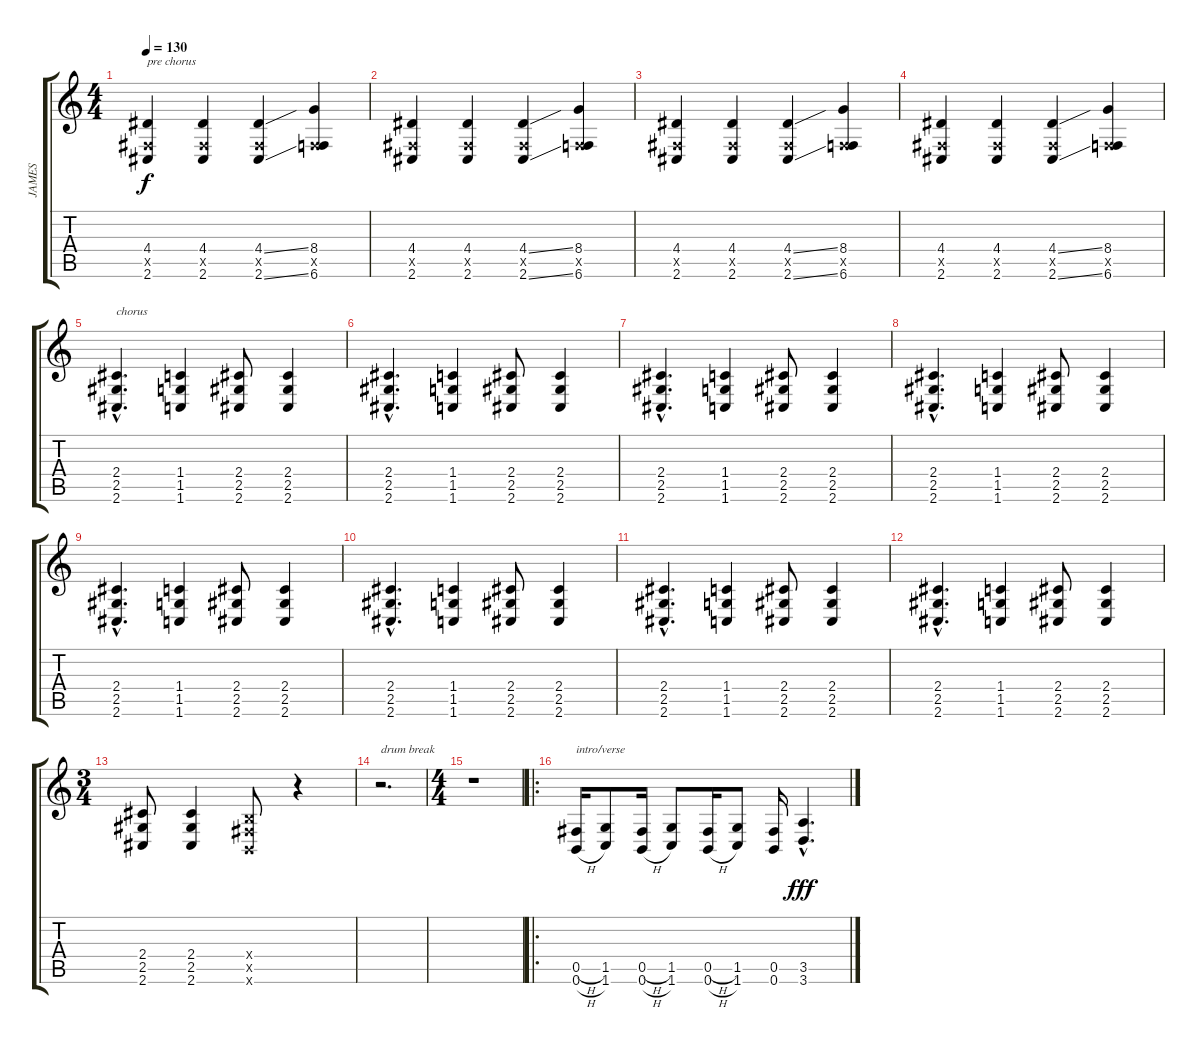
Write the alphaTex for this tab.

\track ("JAMES" "JAMES") {instrument distortionguitar}
\staff {score tabs}
\tuning (Db4 Ab3 E3 B2 Gb2 B1) {hide}
\ts (4 4)
\tempo 130
\clef g2
\ks c
(4.4 0.5{x} 2.6).4{txt "pre chorus" dy f} (4.4 0.5{x} 2.6).4 (4.4{ss} 0.5{x} 2.6{ss}).4 (8.4 0.5{x} 6.6).4 |
(4.4 0.5{x} 2.6).4 (4.4 0.5{x} 2.6).4 (4.4{ss} 0.5{x} 2.6{ss}).4 (8.4 0.5{x} 6.6).4 |
(4.4 0.5{x} 2.6).4 (4.4 0.5{x} 2.6).4 (4.4{ss} 0.5{x} 2.6{ss}).4 (8.4 0.5{x} 6.6).4 |
(4.4 0.5{x} 2.6).4 (4.4 0.5{x} 2.6).4 (4.4{ss} 0.5{x} 2.6{ss}).4 (8.4 0.5{x} 6.6).4 |
(2.4{hac} 2.5{hac} 2.6{hac}).4{d txt "chorus"} (1.4 1.5 1.6).4 (2.4 2.5 2.6).8 (2.4 2.5 2.6).4 |
(2.4{hac} 2.5{hac} 2.6{hac}).4{d} (1.4 1.5 1.6).4 (2.4 2.5 2.6).8 (2.4 2.5 2.6).4 |
(2.4{hac} 2.5{hac} 2.6{hac}).4{d} (1.4 1.5 1.6).4 (2.4 2.5 2.6).8 (2.4 2.5 2.6).4 |
(2.4{hac} 2.5{hac} 2.6{hac}).4{d} (1.4 1.5 1.6).4 (2.4 2.5 2.6).8 (2.4 2.5 2.6).4 |
(2.4{hac} 2.5{hac} 2.6{hac}).4{d} (1.4 1.5 1.6).4 (2.4 2.5 2.6).8 (2.4 2.5 2.6).4 |
(2.4{hac} 2.5{hac} 2.6{hac}).4{d} (1.4 1.5 1.6).4 (2.4 2.5 2.6).8 (2.4 2.5 2.6).4 |
(2.4{hac} 2.5{hac} 2.6{hac}).4{d} (1.4 1.5 1.6).4 (2.4 2.5 2.6).8 (2.4 2.5 2.6).4 |
(2.4{hac} 2.5{hac} 2.6{hac}).4{d} (1.4 1.5 1.6).4 (2.4 2.5 2.6).8 (2.4 2.5 2.6).4 |
\ts (3 4)
(2.4 2.5 2.6).8 (2.4 2.5 2.6).4 (0.4{x} 0.5{x} 0.6{x}).8 r.4 |
r.2{d txt "drum break"} |
\ts (4 4)
r.1 |
\ro
(0.5{h} 0.6{h}).16{txt "intro/verse"} (1.5 1.6).8 (0.5{h} 0.6{h}).16 (1.5 1.6).8 (0.5{h} 0.6{h}).16 (1.5 1.6).8 (0.5 0.6).16 (3.5{hac} 3.6{hac}).4{d dy fff}
